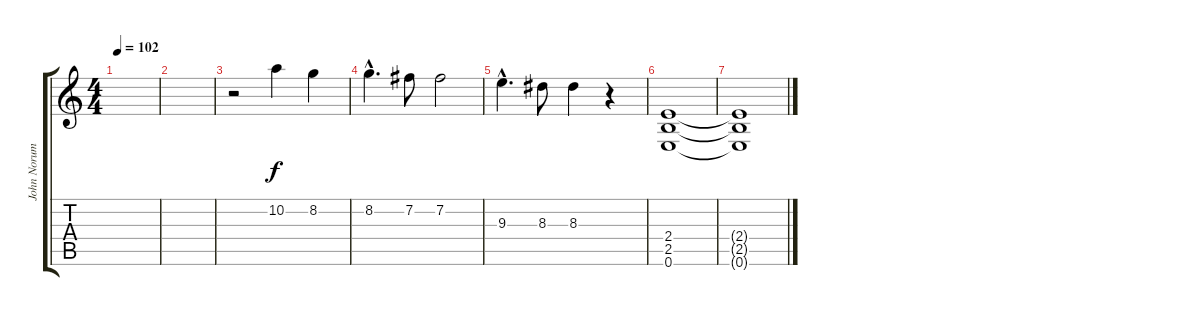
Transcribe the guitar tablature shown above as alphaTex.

\track ("John Norum ( solo )" "John Norum") {instrument overdrivenguitar}
\staff {score tabs}
\tuning (E4 B3 G3 D3 A2 E2) {hide}
\ts (4 4)
\tempo 102
\clef g2
\ks c
|
|
r.2 10.2.4 8.2.4 |
8.2{hac}.4{d} 7.2.8 7.2.2 |
9.3{hac}.4{d} 8.3.8 8.3.4 r.4 |
(2.4 2.5 0.6).1 |
(2.4{t} 2.5{t} 0.6{t}).1
